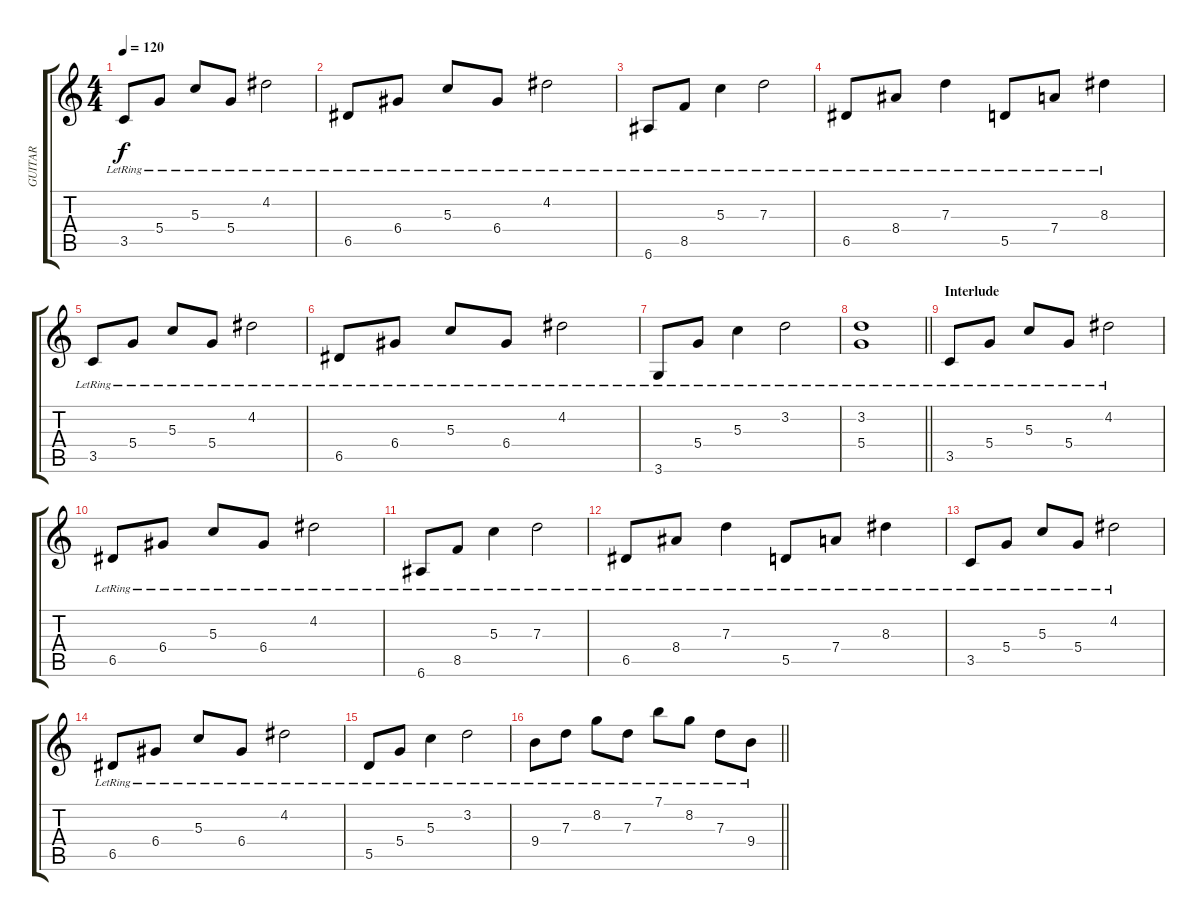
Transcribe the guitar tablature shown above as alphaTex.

\track ("GUITAR" "GUITAR") {instrument acousticguitarsteel}
\staff {score tabs}
\tuning (E4 B3 G3 D3 A2 E2) {hide}
\ts (4 4)
\tempo 120
\clef g2
\ks c
3.5{lr}.8{txt " " dy f} 5.4{lr}.8 5.3{lr}.8 5.4{lr}.8{txt " "} 4.2{lr}.2{txt " "} |
6.5{lr}.8{txt " "} 6.4{lr}.8 5.3{lr}.8{txt " "} 6.4{lr}.8 4.2{lr}.2 |
6.6{lr}.8{txt " "} 8.5{lr}.8 5.3{lr}.4 7.3{lr}.2{txt " "} |
6.5{lr}.8{txt " "} 8.4{lr}.8 7.3{lr}.4 5.5{lr}.8{txt " "} 7.4{lr}.8 8.3{lr}.4 |
3.5{lr}.8 5.4{lr}.8 5.3{lr}.8{txt " "} 5.4{lr}.8 4.2{lr}.2{txt " "} |
6.5{lr}.8{txt " "} 6.4{lr}.8 5.3{lr}.8{txt " "} 6.4{lr}.8{txt " "} 4.2{lr}.2{txt " "} |
3.6{lr}.8{txt " "} 5.4{lr}.8 5.3{lr}.4{txt " "} 3.2{lr}.2{txt " "} |
\barLineRight lightlight
(3.2{lr} 5.4{lr}).1{txt " "} |
\section ("" "Interlude")
3.5{lr}.8 5.4{lr}.8 5.3{lr}.8 5.4{lr}.8 4.2{lr}.2 |
6.5{lr}.8 6.4{lr}.8 5.3{lr}.8 6.4{lr}.8 4.2{lr}.2 |
6.6{lr}.8 8.5{lr}.8 5.3{lr}.4 7.3{lr}.2 |
6.5{lr}.8 8.4{lr}.8 7.3{lr}.4 5.5{lr}.8 7.4{lr}.8 8.3{lr}.4 |
3.5{lr}.8 5.4{lr}.8 5.3{lr}.8 5.4{lr}.8 4.2{lr}.2 |
6.5{lr}.8 6.4{lr}.8 5.3{lr}.8 6.4{lr}.8 4.2{lr}.2 |
5.5{lr}.8 5.4{lr}.8 5.3{lr}.4 3.2{lr}.2 |
\barLineRight lightlight
9.4{lr}.8 7.3{lr}.8 8.2{lr}.8 7.3{lr}.8 7.1{lr}.8 8.2{lr}.8 7.3{lr}.8 9.4{lr}.8
